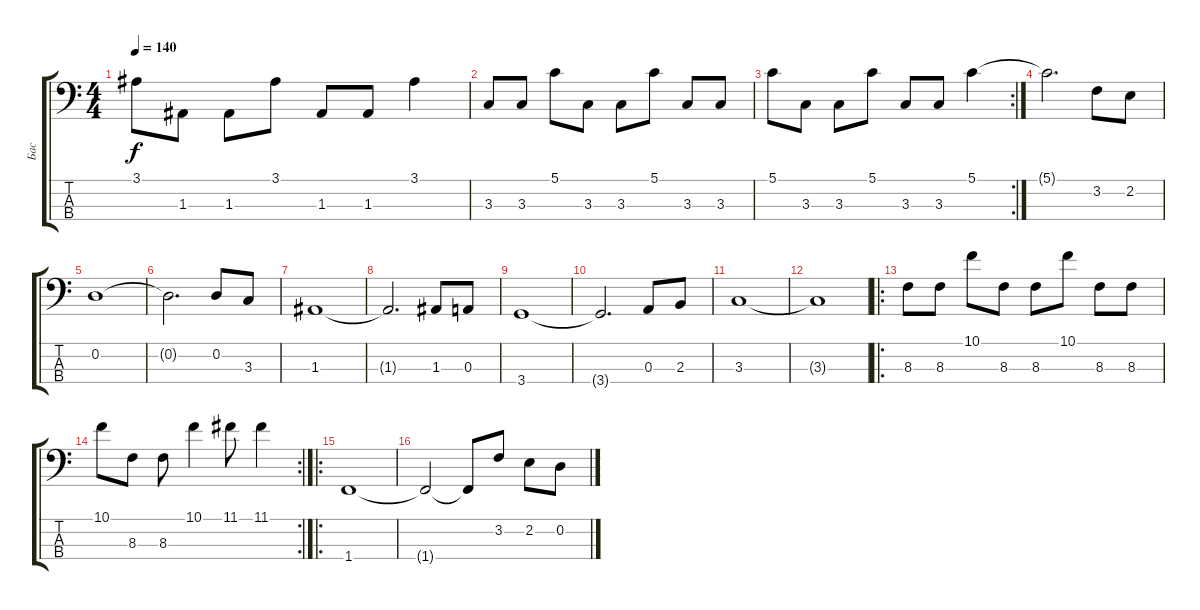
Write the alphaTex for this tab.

\track ("Бас" "Бас") {instrument electricbassfinger}
\staff {score tabs}
\tuning (G2 D2 A1 E1) {hide}
\ts (4 4)
\tempo 140
\clef f4
\ks c
3.1.8{dy f} 1.3.8 1.3.8 3.1.8 1.3.8 1.3.8 3.1.4 |
3.3.8 3.3.8 5.1.8 3.3.8 3.3.8 5.1.8 3.3.8 3.3.8 |
\rc 2
5.1.8 3.3.8 3.3.8 5.1.8 3.3.8 3.3.8 5.1.4 |
5.1{t}.2{d} 3.2.8 2.2.8 |
0.2.1 |
0.2{t}.2{d} 0.2.8 3.3.8 |
1.3.1 |
1.3{t}.2{d} 1.3.8 0.3.8 |
3.4.1 |
3.4{t}.2{d} 0.3.8 2.3.8 |
3.3.1 |
3.3{t}.1 |
\ro
8.3.8 8.3.8 10.1.8 8.3.8 8.3.8 10.1.8 8.3.8 8.3.8 |
\rc 2
10.1.8 8.3.8 8.3.8 10.1.4 11.1.8 11.1.4 |
\ro
1.4.1 |
1.4{t}.2 1.4{t}.8 3.2.8 2.2.8 0.2.8
